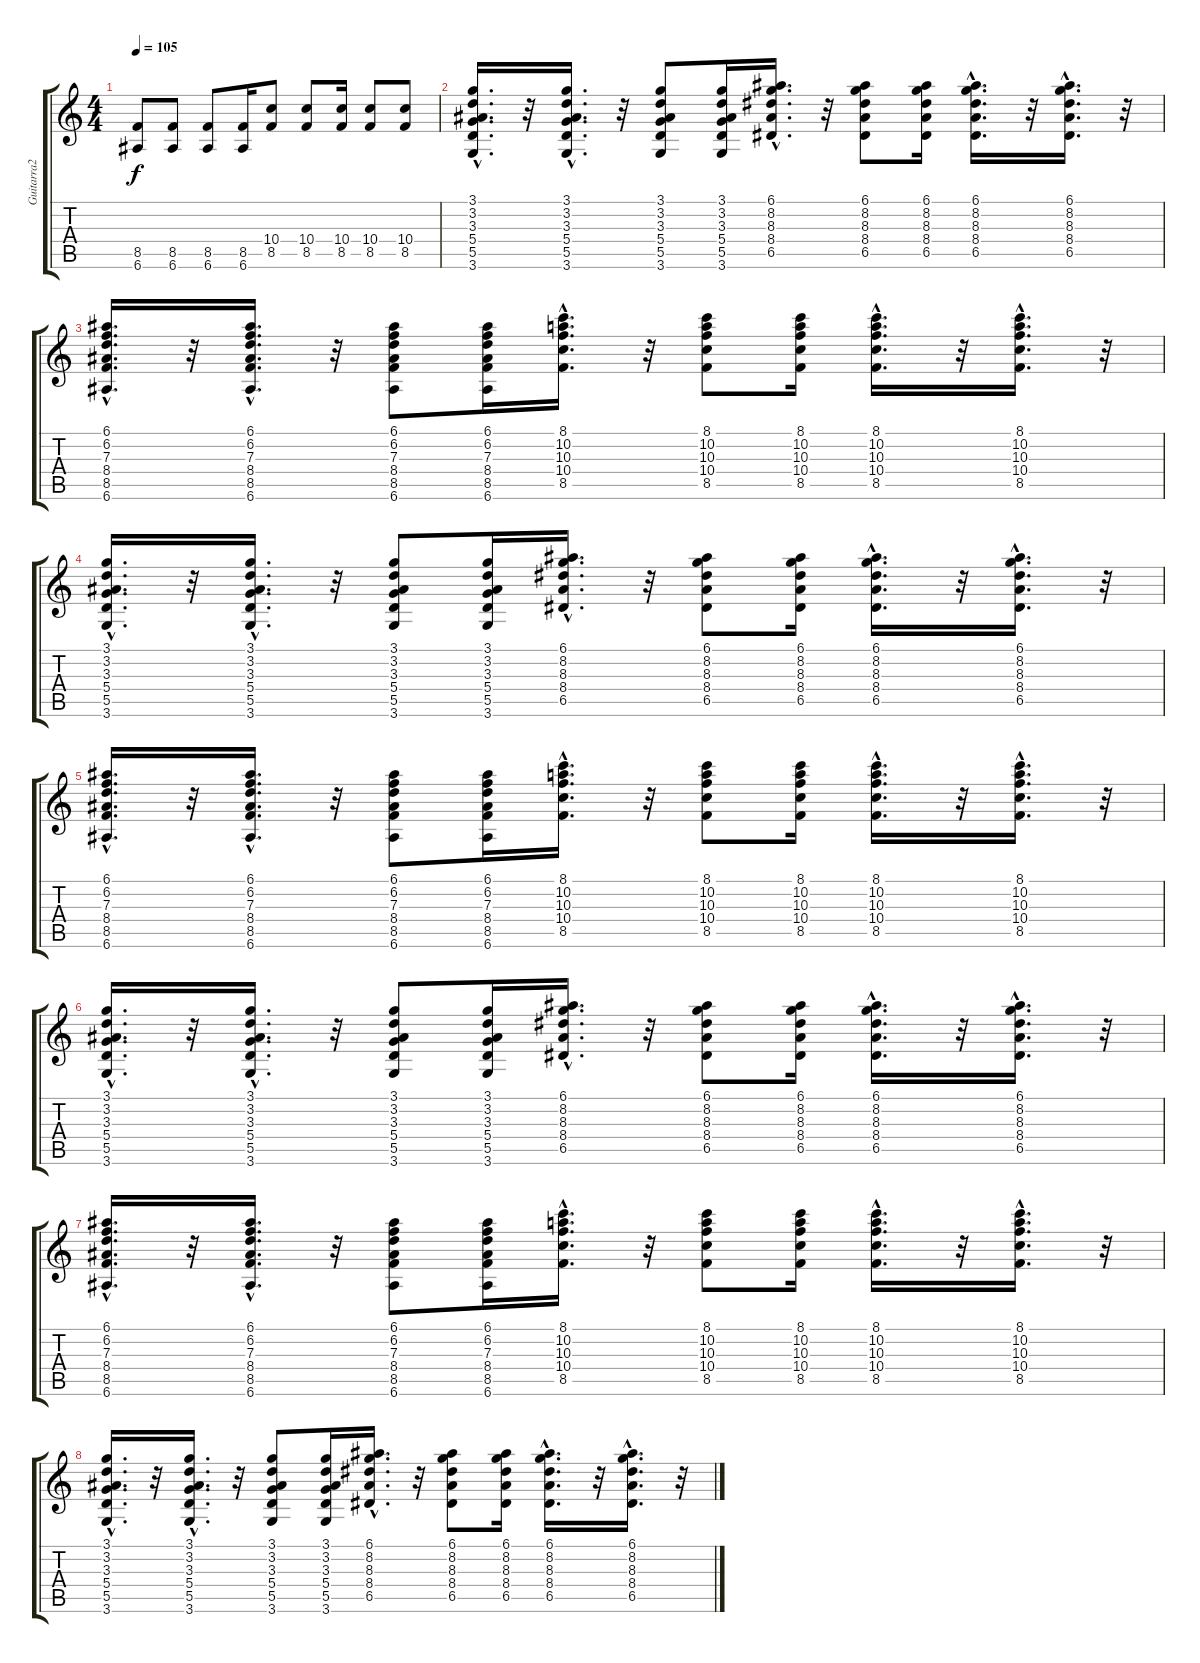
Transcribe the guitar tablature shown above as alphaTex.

\track ("Guitarra2" "Guitarra2") {instrument distortionguitar}
\staff {score tabs}
\tuning (E4 B3 G3 D3 A2 E2) {hide}
\ts (4 4)
\tempo 105
\clef g2
\ks c
(8.5 6.6).8{dy f} (8.5 6.6).8 (8.5 6.6).8 (8.5 6.6).16 (10.4 8.5).8 (10.4 8.5).8 (10.4 8.5).16 (10.4 8.5).8 (10.4 8.5).8 |
(3.1{hac} 3.2{hac} 3.3{hac} 5.4{hac} 5.5{hac} 3.6{hac}).16{d} r.32 (3.1{hac} 3.2{hac} 3.3{hac} 5.4{hac} 5.5{hac} 3.6{hac}).16{d} r.32 (3.1 3.2 3.3 5.4 5.5 3.6).8 (3.1 3.2 3.3 5.4 5.5 3.6).16 (6.1{hac} 8.2{hac} 8.3{hac} 8.4{hac} 6.5{hac}).16{d} r.32 (6.1 8.2 8.3 8.4 6.5).8 (6.1 8.2 8.3 8.4 6.5).16 (6.1{hac} 8.2{hac} 8.3{hac} 8.4{hac} 6.5{hac}).16{d} r.32 (6.1{hac} 8.2{hac} 8.3{hac} 8.4{hac} 6.5{hac}).16{d} r.32 |
(6.1{hac} 6.2{hac} 7.3{hac} 8.4{hac} 8.5{hac} 6.6{hac}).16{d} r.32 (6.1{hac} 6.2{hac} 7.3{hac} 8.4{hac} 8.5{hac} 6.6{hac}).16{d} r.32 (6.1 6.2 7.3 8.4 8.5 6.6).8 (6.1 6.2 7.3 8.4 8.5 6.6).16 (8.1{hac} 10.2{hac} 10.3{hac} 10.4{hac} 8.5{hac}).16{d} r.32 (8.1 10.2 10.3 10.4 8.5).8 (8.1 10.2 10.3 10.4 8.5).16 (8.1{hac} 10.2{hac} 10.3{hac} 10.4{hac} 8.5{hac}).16{d} r.32 (8.1{hac} 10.2{hac} 10.3{hac} 10.4{hac} 8.5{hac}).16{d} r.32 |
(3.1{hac} 3.2{hac} 3.3{hac} 5.4{hac} 5.5{hac} 3.6{hac}).16{d} r.32 (3.1{hac} 3.2{hac} 3.3{hac} 5.4{hac} 5.5{hac} 3.6{hac}).16{d} r.32 (3.1 3.2 3.3 5.4 5.5 3.6).8 (3.1 3.2 3.3 5.4 5.5 3.6).16 (6.1{hac} 8.2{hac} 8.3{hac} 8.4{hac} 6.5{hac}).16{d} r.32 (6.1 8.2 8.3 8.4 6.5).8 (6.1 8.2 8.3 8.4 6.5).16 (6.1{hac} 8.2{hac} 8.3{hac} 8.4{hac} 6.5{hac}).16{d} r.32 (6.1{hac} 8.2{hac} 8.3{hac} 8.4{hac} 6.5{hac}).16{d} r.32 |
(6.1{hac} 6.2{hac} 7.3{hac} 8.4{hac} 8.5{hac} 6.6{hac}).16{d} r.32 (6.1{hac} 6.2{hac} 7.3{hac} 8.4{hac} 8.5{hac} 6.6{hac}).16{d} r.32 (6.1 6.2 7.3 8.4 8.5 6.6).8 (6.1 6.2 7.3 8.4 8.5 6.6).16 (8.1{hac} 10.2{hac} 10.3{hac} 10.4{hac} 8.5{hac}).16{d} r.32 (8.1 10.2 10.3 10.4 8.5).8 (8.1 10.2 10.3 10.4 8.5).16 (8.1{hac} 10.2{hac} 10.3{hac} 10.4{hac} 8.5{hac}).16{d} r.32 (8.1{hac} 10.2{hac} 10.3{hac} 10.4{hac} 8.5{hac}).16{d} r.32 |
(3.1{hac} 3.2{hac} 3.3{hac} 5.4{hac} 5.5{hac} 3.6{hac}).16{d} r.32 (3.1{hac} 3.2{hac} 3.3{hac} 5.4{hac} 5.5{hac} 3.6{hac}).16{d} r.32 (3.1 3.2 3.3 5.4 5.5 3.6).8 (3.1 3.2 3.3 5.4 5.5 3.6).16 (6.1{hac} 8.2{hac} 8.3{hac} 8.4{hac} 6.5{hac}).16{d} r.32 (6.1 8.2 8.3 8.4 6.5).8 (6.1 8.2 8.3 8.4 6.5).16 (6.1{hac} 8.2{hac} 8.3{hac} 8.4{hac} 6.5{hac}).16{d} r.32 (6.1{hac} 8.2{hac} 8.3{hac} 8.4{hac} 6.5{hac}).16{d} r.32 |
(6.1{hac} 6.2{hac} 7.3{hac} 8.4{hac} 8.5{hac} 6.6{hac}).16{d} r.32 (6.1{hac} 6.2{hac} 7.3{hac} 8.4{hac} 8.5{hac} 6.6{hac}).16{d} r.32 (6.1 6.2 7.3 8.4 8.5 6.6).8 (6.1 6.2 7.3 8.4 8.5 6.6).16 (8.1{hac} 10.2{hac} 10.3{hac} 10.4{hac} 8.5{hac}).16{d} r.32 (8.1 10.2 10.3 10.4 8.5).8 (8.1 10.2 10.3 10.4 8.5).16 (8.1{hac} 10.2{hac} 10.3{hac} 10.4{hac} 8.5{hac}).16{d} r.32 (8.1{hac} 10.2{hac} 10.3{hac} 10.4{hac} 8.5{hac}).16{d} r.32 |
(3.1{hac} 3.2{hac} 3.3{hac} 5.4{hac} 5.5{hac} 3.6{hac}).16{d} r.32 (3.1{hac} 3.2{hac} 3.3{hac} 5.4{hac} 5.5{hac} 3.6{hac}).16{d} r.32 (3.1 3.2 3.3 5.4 5.5 3.6).8 (3.1 3.2 3.3 5.4 5.5 3.6).16 (6.1{hac} 8.2{hac} 8.3{hac} 8.4{hac} 6.5{hac}).16{d} r.32 (6.1 8.2 8.3 8.4 6.5).8 (6.1 8.2 8.3 8.4 6.5).16 (6.1{hac} 8.2{hac} 8.3{hac} 8.4{hac} 6.5{hac}).16{d} r.32 (6.1{hac} 8.2{hac} 8.3{hac} 8.4{hac} 6.5{hac}).16{d} r.32
